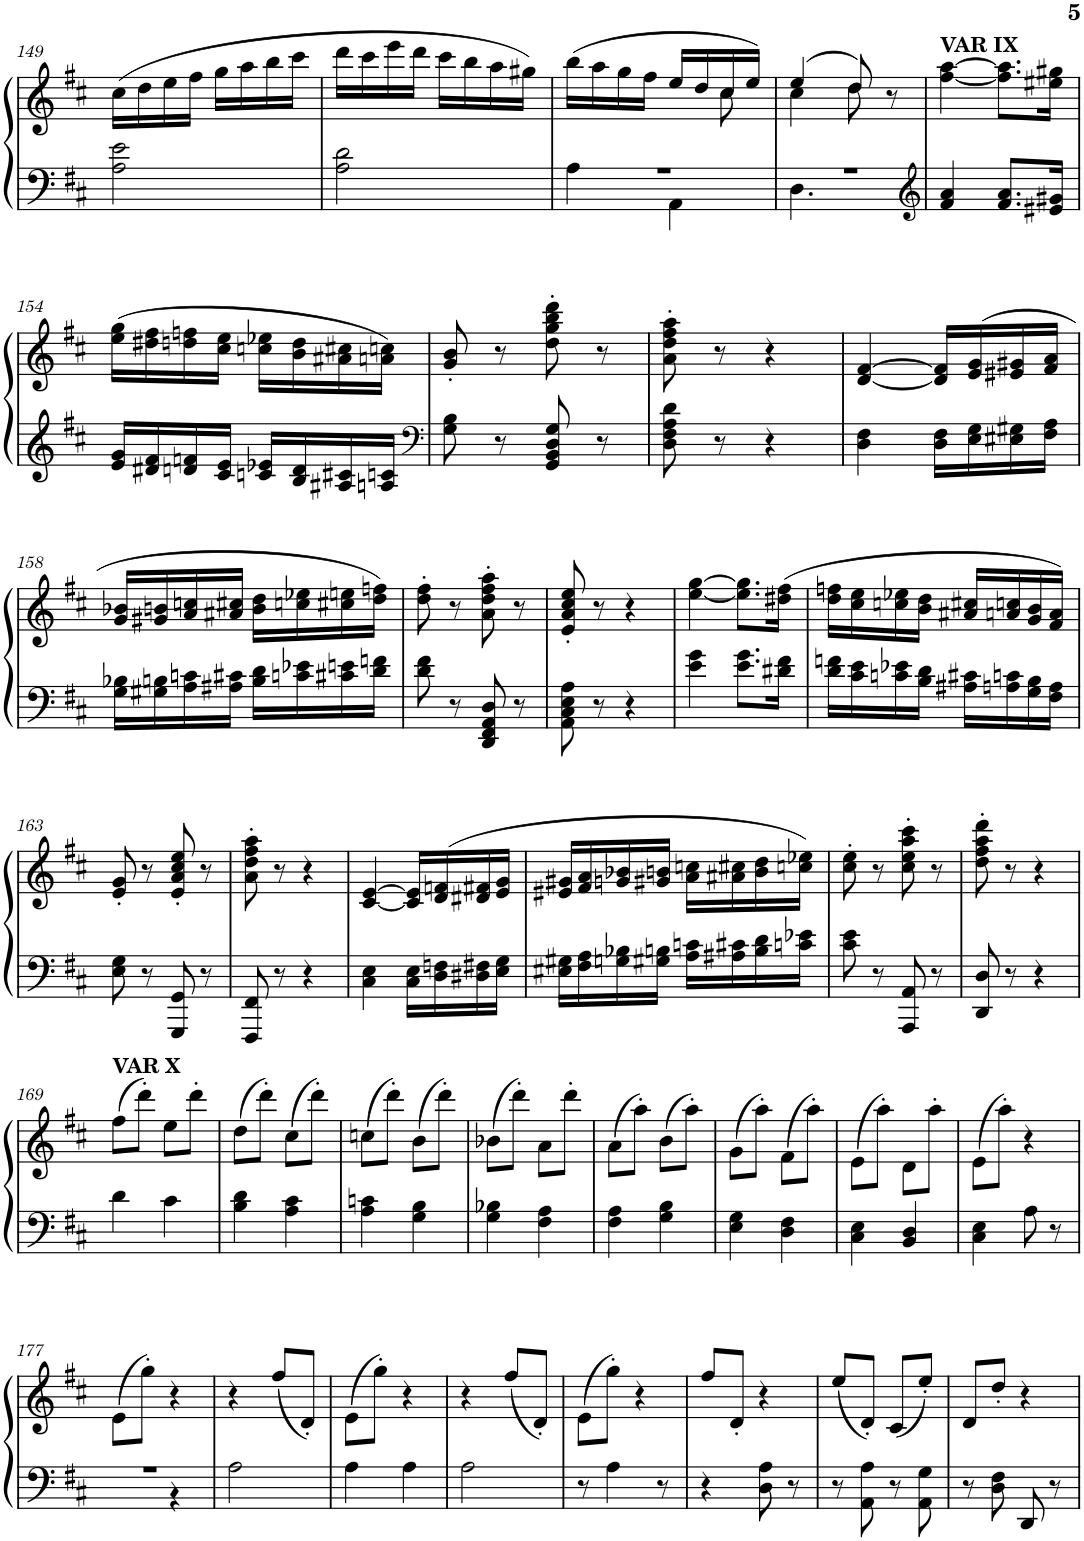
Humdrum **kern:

**kern	**kern
*part1	*part1
*staff2	*staff1
*I"Piano	*
*I'Pno.	*
!!LO:PB:g=z
*clefF4	*clefG2
*k[f#c#]	*k[f#c#]
*M2/4	*M2/4
=149	=149
2A\ 2e\	(16cc#\LL
.	16dd\
.	16ee\
.	16ff#\JJ
.	16gg\LL
.	16aa\
.	16bb\
.	16ccc#\JJ
=150	=150
2A\ 2d\	16ddd\LL
.	16ccc#\
.	16eee\
.	16ddd\JJ
.	16ccc#\LL
.	16bb\
.	16aa\
.	16gg#X\JJ)
=151	=151
*^	*^
2r	4A\	(16bb\LL	4.ryy
.	.	16aa\	.
.	.	16gg\	.
.	.	16ff#\JJ	.
.	4AA\	16ee/LL	.
.	.	16dd/	.
.	.	16cc#/	8cc#\
.	.	16ee/JJ)	.
=152	=152	=152	=152
2r	4.D\	(4ee/	4cc#\
.	.	8dd/)	8dd\
.	8ryy	8r	8ryy
*v	*v	*	*
*	*v	*v
=153	=153
*clefG2	*
*^	*^
!	!	!LO:TX:a:B:t=VAR IX	!
*v	*v	*	*
*	*v	*v
4f#/ 4a/	[4ff#\ [4aa\
8.f#/ 8.a/L	8.ff#\] 8.aa\]L
16e#X/ 16g#X/Jk	16ee#X\ 16gg#X\Jk
!!LO:LB:g=z
=154	=154
16e/ 16g/LL	(16ee\ 16gg\LL
16d#X/ 16f#/	16dd#X\ 16ff#\
16dn/ 16fn/	16ddn\ 16ffn\
16c#/ 16e/JJ	16cc#\ 16ee\JJ
16cn/ 16e-X/LL	16ccn\ 16ee-X\LL
16B/ 16d/	16b\ 16dd\
16A#X/ 16c#X/	16a#X\ 16cc#X\
16An/ 16cn/JJ	16an\ 16ccn\JJ)
=155	=155
*clefF4	*
8G\ 8B\	8g/' 8b/'
8r	8r
8GG/ 8BB/ 8D/ 8G/	8dd\' 8gg\' 8bb\' 8ddd\'
8r	8r
=156	=156
8D\ 8F#\ 8A\ 8d\	8a\' 8dd\' 8ff#\' 8aa\'
8r	8r
4r	4r
=157	=157
4D\ 4F#\	[4d/ [4f#/
16D\ 16F#\LL	16d/] 16f#/]LL
16E\ 16G\	(16e/ 16g/
16E#X\ 16G#X\	16e#X/ 16g#X/
16F#\ 16A\JJ	16f#/ 16a/JJ
!!LO:LB:g=z
=158	=158
16G\ 16B-X\LL	16g/ 16b-X/LL
16G#X\ 16Bn\	16g#X/ 16bn/
16A\ 16cn\	16a/ 16ccn/
16A#X\ 16c#X\JJ	16a#X/ 16cc#X/JJ
16B\ 16d\LL	16b\ 16dd\LL
16cn\ 16e-X\	16ccn\ 16ee-X\
16c#X\ 16en\	16cc#X\ 16een\
16d\ 16fn\JJ	16dd\ 16ffn\JJ)
=159	=159
8d\ 8f#\	8dd\' 8ff#\'
8r	8r
8DD/ 8FF#/ 8AA/ 8D/	8a\' 8dd\' 8ff#\' 8aa\'
8r	8r
=160	=160
8AA\ 8C#\ 8E\ 8A\	8e/' 8a/' 8cc#/' 8ee/'
8r	8r
4r	4r
=161	=161
4e\ 4g\	[4ee\ [4gg\
8.e\ 8.g\L	8.ee\] 8.gg\]L
16d#X\ 16f#\Jk	(16dd#X\ 16ff#\Jk
=162	=162
16d\ 16fn\LL	16dd\ 16ffn\LL
16c#\ 16e\	16cc#\ 16ee\
16cn\ 16e-X\	16ccn\ 16ee-X\
16B\ 16d\JJ	16b\ 16dd\JJ
16A#X\ 16c#X\LL	16a#X/ 16cc#X/LL
16An\ 16cn\	16an/ 16ccn/
16G\ 16B\	16g/ 16b/
16F#\ 16A\JJ	16f#/ 16a/JJ)
!!LO:LB:g=z
=163	=163
8E\ 8G\	8e/' 8g/'
8r	8r
8GGG/ 8GG/	8e/' 8a/' 8cc#/' 8ee/'
8r	8r
=164	=164
8FFF#/ 8FF#/	8a\' 8dd\' 8ff#\' 8aa\'
8r	8r
4r	4r
=165	=165
4C#\ 4E\	[4c#/ [4e/
16C#\ 16E\LL	16c#/] 16e/]LL
16D\ 16Fn\	(16d/ 16fn/
16D#X\ 16F#X\	16d#X/ 16f#X/
16E\ 16G\JJ	16e/ 16g/JJ
=166	=166
16E#X\ 16G#X\LL	16e#X/ 16g#X/LL
16F#\ 16A\	16f#/ 16a/
16Gn\ 16B-X\	16gn/ 16b-X/
16G#X\ 16Bn\JJ	16g#X/ 16bn/JJ
16A\ 16cn\LL	16a\ 16ccn\LL
16A#X\ 16c#X\	16a#X\ 16cc#X\
16B\ 16d\	16b\ 16dd\
16cn\ 16e-X\JJ	16ccn\ 16ee-X\JJ)
=167	=167
8c#\ 8e\	8cc#\' 8ee\'
8r	8r
8AAA/ 8AA/	8cc#\' 8ee\' 8aa\' 8ccc#\'
8r	8r
=168	=168
8DD/ 8D/	8dd\' 8ff#\' 8aa\' 8ddd\'
8r	8r
4r	4r
!!LO:LB:g=z
=169	=169
!	!LO:TX:a:B:t=VAR X
4d\	(8ff#\L
.	8ddd'\J)
4c#\	8ee\L
.	8ddd'\J
=170	=170
4B\ 4d\	(8dd\L
.	8ddd'\J)
4A\ 4c#\	(8cc#\L
.	8ddd'\J)
=171	=171
4A\ 4cn\	(8ccn\L
.	8ddd'\J)
4G\ 4B\	(8b\L
.	8ddd'\J)
=172	=172
4G\ 4B-X\	(8b-X\L
.	8ddd'\J)
4F#\ 4A\	8a\L
.	8ddd'\J
=173	=173
4F#\ 4A\	(8a\L
.	8aa'\J)
4G\ 4B\	(8b\L
.	8aa'\J)
=174	=174
4E\ 4G\	(8g\L
.	8aa'\J)
4D\ 4F#\	(8f#\L
.	8aa'\J)
=175	=175
4C#\ 4E\	(8e\L
.	8aa'\J)
4BB/ 4D/	8d\L
.	8aa'\J
=176	=176
4C#\ 4E\	(8e\L
.	8aa'\J)
8A\	4r
8r	.
!!LO:LB:g=z
=177	=177
*^	*
2r	4ryy	(8e\L
.	.	8gg'\J)
.	4r	4r
*v	*v	*
=178	=178
2A\	4r
.	(8ff#/L
.	8d'/J)
=179	=179
4A\	(8e\L
.	8gg'\J)
4A\	4r
=180	=180
2A\	4r
.	(8ff#/L
.	8d'/J)
=181	=181
8r	(8e\L
4A\	8gg'\J)
.	4r
8r	.
=182	=182
4r	8ff#/L
.	8d'/J
8D\ 8A\	4r
8r	.
=183	=183
8r	(8ee/L
8AA\ 8A\	8d'/J)
8r	(8c#/L
8AA\ 8G\	8ee'/J)
=184	=184
8r	8d/L
8D\ 8F#\	8dd'/J
8DD/	4r
8r	.
=	=
*-	*-
